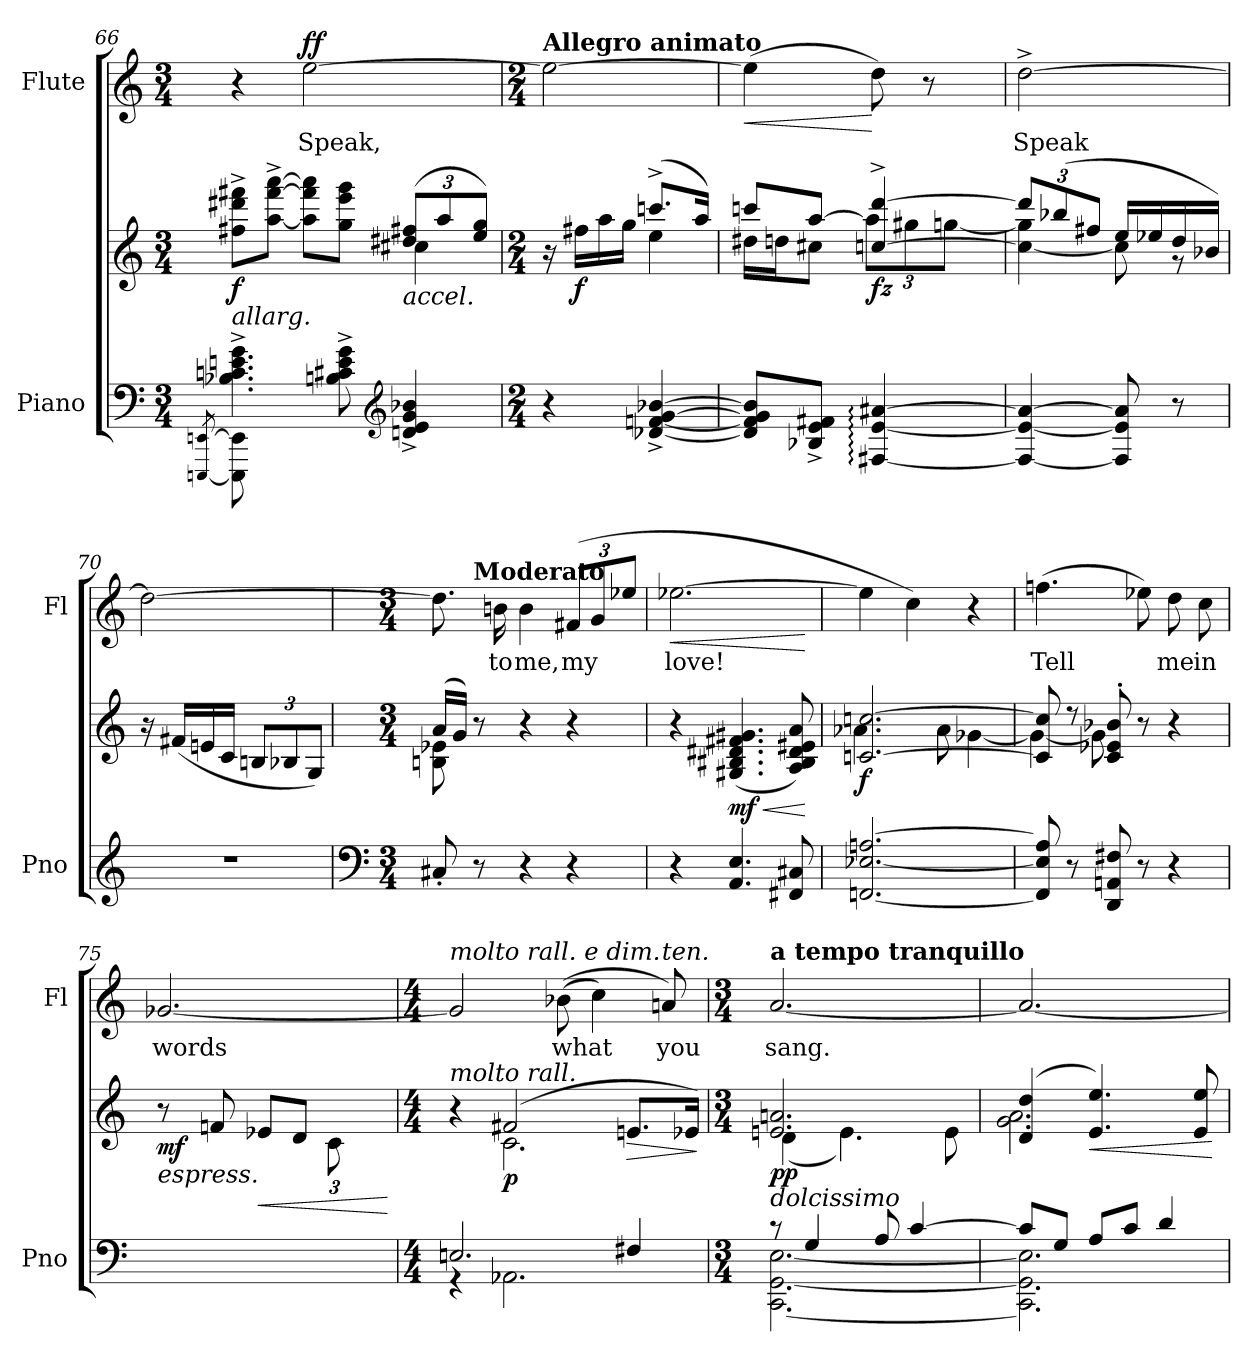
**kern	**kern	**dynam	**kern	**text	**dynam
*part2	*part2	*part2	*part1	*part1	*part1
*staff3	*staff2	*staff2/3	*staff1	*staff1	*staff1
*I"Piano	*	*	*I"Flute	*	*
*I'Pno	*	*	*I'Fl	*	*
*clefF4	*clefG2	*	*clefG2	*	*
*k[]	*k[]	*	*k[]	*	*
*M3/4	*M3/4	*	*M3/4	*	*
=66	=66	=66	=66	=66	=66
*^	*	*	*	*	*
.	[<8qEEEn/ [<8qEEn/	.	.	.	.	.
*	*	*^	*	*	*	*
!	!	!LO:TX:b:i:t=allarg.	!	!	!	!	!
!	!	!	!	!LO:DY:b	!	!	!
4.B-X\^> 4.cn\^> 4.en\^> 4.g\^>	8EEE\] 8EE\]	8ff#X\^ 8ddd#X\^ 8fff#X\^L	2ryy	f	4r	.	.
.	2ryy	[8aa\^ [8fff#\^ [8aaa\^J	.	.	.	.	.
!	!	!	!	!	!	!LO:LY:b	!LO:DY:a
.	.	8aa\] 8fff#\] 8aaa\]L	.	.	[2ee\	Speak,	ff
8Bn\^ 8c#X\^ 8e\^ 8g\^	.	8gg\ 8eee\ 8ggg\J	.	.	.	.	.
*clefG2	*	*	*	*	*	*	*
*	*	*Xbrackettup	*	*	*	*	*
!	!	!LO:TX:b:i:t=accel.	!	!	!	!	!
4dn/^> 4e/^> 4g/^> 4b-X/^>	.	(12dd#X/ 12ff#X/L	4cc#X\	.	.	.	.
.	.	12aa/	.	.	.	.	.
.	8ryy	.	.	.	.	.	.
.	.	12ee/ 12gg/J)	.	.	.	.	.
*v	*v	*	*	*	*	*	*
=67	=67	=67	=67	=67	=67	=67
*M2/4	*M2/4	*	*	*M2/4	*	*
!	!	!	!	!LO:TX:a:B:t=Allegro animato	!	!
4r	16r	4ryy	.	2ee\_	.	.
!	!	!	!LO:DY:b	!	!	!
.	16ff#X\LL	.	f	.	.	.
.	16aa\	.	.	.	.	.
.	16gg\JJ	.	.	.	.	.
[4d-X/^> [4fn/^> [4g/^> [4b-X/^>	(8.cccn^/L	4ee\	.	.	.	.
.	16aa/Jk)	.	.	.	.	.
=68	=68	=68	=68	=68	=68	=68
!	!	!	!	!	!	!LO:HP:b
8d-/] 8f/] 8g/] 8b-/]L	8cccn/L	16dd#X\LL	.	(4ee\]	.	<
.	.	16ddn\J	.	.	.	.
8B-X/^ 8e/^ 8f#X/^J	[>8aa/J	8cc#X\J	.	.	.	.
!	!	!	!LO:DY:b	!	!	!
[4F#X/: [4e/: [4a#X/:	[<4ccn/^ [4ddd/^	12aa\L]	fz	8dd\)	.	[
.	.	12gg#X\	.	.	.	.
.	.	.	.	8r	.	.
.	.	[>12ggn\J	.	.	.	.
!!LO:LB:g=z
=69	=69	=69	=69	=69	=69	=69
!	!	!	!	!	!LO:LY:b	!
4F#/_ 4e/_ 4a#/_	12ddd/L]	4cc\_ 4gg\]	.	[2dd^\	Speak	.
.	(12bb-X/	.	.	.	.	.
.	12ff#X/J	.	.	.	.	.
8F#/] 8e/] 8a#/]	16ee/LL	8cc\]	.	.	.	.
.	16ee-X/	.	.	.	.	.
8r	16dd/	8rg	.	.	.	.
.	16b-X/JJ)	.	.	.	.	.
*	*v	*v	*	*	*	*
=70	=70	=70	=70	=70	=70
2r	16r	.	2dd\_	.	.
.	(16f#X/LL	.	.	.	.
.	16en/	.	.	.	.
.	16c/JJ	.	.	.	.
.	12Bn/L	.	.	.	.
.	12B-X/	.	.	.	.
.	12G/J)	.	.	.	.
=71	=71	=71	=71	=71	=71
*clefF4	*	*	*	*	*
*M3/4	*M3/4	*	*M3/4	*	*
*	*^	*	*^	*	*
8C#X'/	(16a/LL	8Bn\ 8e-X\	.	8.dd\]	8ryy	.	.
.	16g/JJ)	.	.	.	.	.	.
!	!	!	!	!	!LO:TX:a:B:t=Moderato	!	!
8r	8r	2ryy	.	.	2ryy	.	.
!	!	!	!	!	!	!LO:LY:b	!
.	.	.	.	16bn\	.	to	.
!	!	!	!	!	!	!LO:LY:b	!
4r	4r	.	.	4b\	.	me,	.
*	*	*	*	*Xbrackettup	*	*	*
!	!	!	!	!	!	!LO:LY:b	!
4r	4r	.	.	(12f#X/L	.	my	.
.	.	.	.	12g/	.	.	.
.	.	8ryy	.	.	8ryy	.	.
.	.	.	.	12ee-X/J	.	.	.
*	*v	*v	*	*	*	*	*
=72	=72	=72	=72	=72	=72	=72
!	!	!	!	!	!LO:LY:b	!LO:HP:b
*	*	*	*v	*v	*	*
4r	4r	.	[2.ee-X\	love!	<
!	!	!LO:HP:b	!	!	!
!	!	!LO:DY:n=1:b	!	!	!
4.AA/ 4.E/	(4.G#X/ 4.B#X/ 4.d#X/ 4.f#X/ 4.g#X/	< mf	.	.	.
8FF#X/ 8C#X/	8A/ 8B#/ 8d#/ 8e#X/ 8a/)	.	.	.	.
.	.	[	.	.	[
!!LO:LB:g=z
=73	=73	=73	=73	=73	=73
*	*^	*	*	*	*
!	!	!	!LO:DY:b	!	!	!
[2.FFn/ [2.E-X/ [2.An/	[<2.cn/ [2.ccn/	4.a-X\	f	4ee-\]	.	.
.	.	.	.	4cc\)	.	.
.	.	8a-\	.	.	.	.
.	.	[4g-X\	.	4r	.	.
=74	=74	=74	=74	=74	=74	=74
!	!	!	!	!	!LO:LY:b	!
8FF/] 8E-/] 8A/]	8c/] 8cc/]	4g-\_	.	(4.ffn\	Tell	.
8r	8r	.	.	.	.	.
8DD/ 8AAn/ 8F#X/	8c/' 8e-X/' 8b-X/'	8g-\]	.	.	.	.
8r	8r	4.ryy	.	8ee-X\)	.	.
!	!	!	!	!	!LO:LY:b	!
4r	4r	.	.	8dd\	me	.
!	!	!	!	!	!LO:LY:b	!
.	.	.	.	8cc\	in	.
*	*v	*v	*	*	*	*
=75	=75	=75	=75	=75	=75
*^	*	*	*	*	*
!	!	!LO:TX:b:i:t=espress.	!	!	!	!
!	!	!	!LO:DY:b	!	!LO:LY:b	!
12%7ryy	2.ryy	8r	mf	[2.g-X/	words	.
.	.	(<8fn/	.	.	.	.
!	!	!	!LO:HP:b	!	!	!
.	.	8e-X/L	<	.	.	.
.	.	8d/J	.	.	.	.
.	.	12c\L	.	.	.	.
12D/	.	6ryy	.	.	.	.
12E-X/J)	.	.	.	.	.	.
*v	*v	*	*	*	*	*
.	.	[	.	.	.
=76	=76	=76	=76	=76	=76
*M4/4	*M4/4	*	*M4/4	*	*
*^	*^	*	*	*	*
!	!	!	!	!	!LO:TX:a:i:t=molto rall. e dim.	!	!
!	!	!LO:TX:a:i:t=molto rall.	!	!	!	!	!
2.En/	4r	4r	4ryy	.	2g-/]	.	.
!	!	!	!	!LO:DY:b	!	!	!
.	2.AA-X\	(2f#X/	2.c\	p	.	.	.
!	!	!	!	!	!	!LO:LY:b	!
.	.	.	.	.	((8b-X\	what	.
.	.	.	.	.	4cc\)	.	.
!	!	!	!	!LO:HP:b	!	!	!
4F#X/	.	8.en/L	.	>	.	.	.
!	!	!	!	!	!LO:TX:a:i:t=ten.	!	!
!	!	!	!	!	!	!LO:LY:b	!
.	.	.	.	.	8an/)	you	.
.	.	16e-X/Jk)	.	.	.	.	.
*v	*v	*	*	*	*	*	*
*	*v	*v	*	*	*	*
.	.	]	.	.	.
!!LO:PB:g=z
=77	=77	=77	=77	=77	=77
*M3/4	*M3/4	*	*M3/4	*	*
*^	*^	*	*	*	*
!	!	!	!	!	!LO:TX:a:B:t=a tempo tranquillo	!	!
!	!	!LO:TX:b:i:t=dolcissimo	!	!	!	!	!
!	!	!	!	!LO:DY:b	!	!LO:LY:b	!
8r	[2.CC\ [2.GG\ [2.E\	2.en/ 2.an/	(4d\	pp	[2.a/	sang.	.
4G/	.	.	.	.	.	.	.
.	.	.	4.e\)	.	.	.	.
8A/	.	.	.	.	.	.	.
[4c/	.	.	.	.	.	.	.
.	.	.	8e\	.	.	.	.
=78	=78	=78	=78	=78	=78	=78	=78
8c/L]	2.CC\] 2.GG\] 2.E\]	(4d/ 4dd/	2.g\ 2.a\	.	2.a/_	.	.
8G/J	.	.	.	.	.	.	.
!	!	!	!	!LO:HP:b	!	!	!
8A/L	.	4.e/ 4.ee/)	.	<	.	.	.
8c/J	.	.	.	.	.	.	.
4d/	.	.	.	.	.	.	.
.	.	8e/ 8ee/	.	.	.	.	.
*v	*v	*	*	*	*	*	*
*	*v	*v	*	*	*	*
.	.	[	.	.	.
=	=	=	=	=	=
*-	*-	*-	*-	*-	*-
